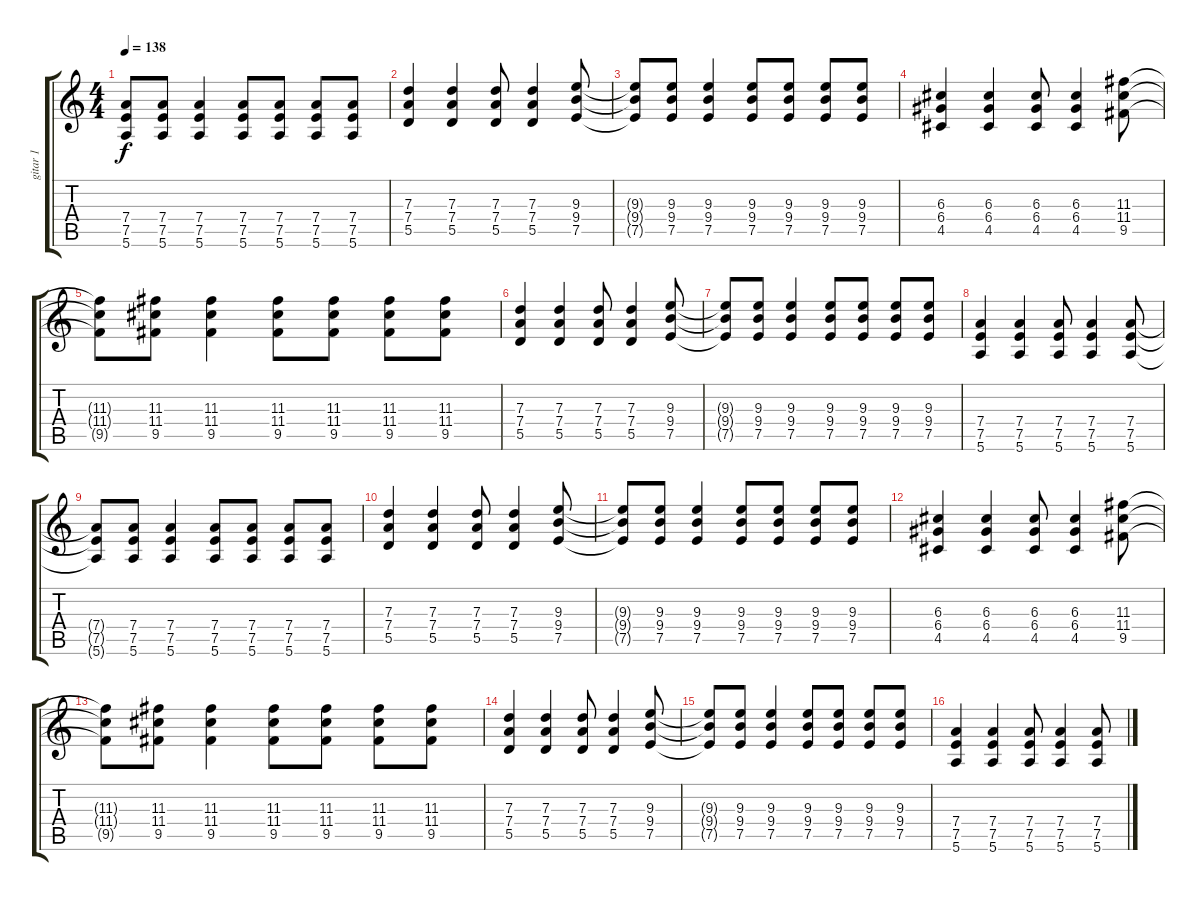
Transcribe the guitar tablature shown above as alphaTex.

\track ("gitar 1" "gitar 1") {instrument acousticguitarsteel}
\staff {score tabs}
\tuning (E4 B3 G3 D3 A2 E2) {hide}
\ts (4 4)
\tempo 138
\clef g2
\ks c
(7.4{t} 7.5{t} 5.6{t}).8{dy f} (7.4 7.5 5.6).8 (7.4 7.5 5.6).4 (7.4 7.5 5.6).8 (7.4 7.5 5.6).8 (7.4 7.5 5.6).8 (7.4 7.5 5.6).8 |
(7.3 7.4 5.5).4 (7.3 7.4 5.5).4 (7.3 7.4 5.5).8 (7.3 7.4 5.5).4 (9.3 9.4 7.5).8 |
(9.3{t} 9.4{t} 7.5{t}).8 (9.3 9.4 7.5).8 (9.3 9.4 7.5).4 (9.3 9.4 7.5).8 (9.3 9.4 7.5).8 (9.3 9.4 7.5).8 (9.3 9.4 7.5).8 |
(6.3 6.4 4.5).4 (6.3 6.4 4.5).4 (6.3 6.4 4.5).8 (6.3 6.4 4.5).4 (11.3 11.4 9.5).8 |
(11.3{t} 11.4{t} 9.5{t}).8 (11.3 11.4 9.5).8 (11.3 11.4 9.5).4 (11.3 11.4 9.5).8 (11.3 11.4 9.5).8 (11.3 11.4 9.5).8 (11.3 11.4 9.5).8 |
(7.3 7.4 5.5).4 (7.3 7.4 5.5).4 (7.3 7.4 5.5).8 (7.3 7.4 5.5).4 (9.3 9.4 7.5).8 |
(9.3{t} 9.4{t} 7.5{t}).8 (9.3 9.4 7.5).8 (9.3 9.4 7.5).4 (9.3 9.4 7.5).8 (9.3 9.4 7.5).8 (9.3 9.4 7.5).8 (9.3 9.4 7.5).8 |
(7.4 7.5 5.6).4 (7.4 7.5 5.6).4 (7.4 7.5 5.6).8 (7.4 7.5 5.6).4 (7.4 7.5 5.6).8 |
(7.4{t} 7.5{t} 5.6{t}).8 (7.4 7.5 5.6).8 (7.4 7.5 5.6).4 (7.4 7.5 5.6).8 (7.4 7.5 5.6).8 (7.4 7.5 5.6).8 (7.4 7.5 5.6).8 |
(7.3 7.4 5.5).4 (7.3 7.4 5.5).4 (7.3 7.4 5.5).8 (7.3 7.4 5.5).4 (9.3 9.4 7.5).8 |
(9.3{t} 9.4{t} 7.5{t}).8 (9.3 9.4 7.5).8 (9.3 9.4 7.5).4 (9.3 9.4 7.5).8 (9.3 9.4 7.5).8 (9.3 9.4 7.5).8 (9.3 9.4 7.5).8 |
(6.3 6.4 4.5).4 (6.3 6.4 4.5).4 (6.3 6.4 4.5).8 (6.3 6.4 4.5).4 (11.3 11.4 9.5).8 |
(11.3{t} 11.4{t} 9.5{t}).8 (11.3 11.4 9.5).8 (11.3 11.4 9.5).4 (11.3 11.4 9.5).8 (11.3 11.4 9.5).8 (11.3 11.4 9.5).8 (11.3 11.4 9.5).8 |
(7.3 7.4 5.5).4 (7.3 7.4 5.5).4 (7.3 7.4 5.5).8 (7.3 7.4 5.5).4 (9.3 9.4 7.5).8 |
(9.3{t} 9.4{t} 7.5{t}).8 (9.3 9.4 7.5).8 (9.3 9.4 7.5).4 (9.3 9.4 7.5).8 (9.3 9.4 7.5).8 (9.3 9.4 7.5).8 (9.3 9.4 7.5).8 |
(7.4 7.5 5.6).4 (7.4 7.5 5.6).4 (7.4 7.5 5.6).8 (7.4 7.5 5.6).4 (7.4 7.5 5.6).8
